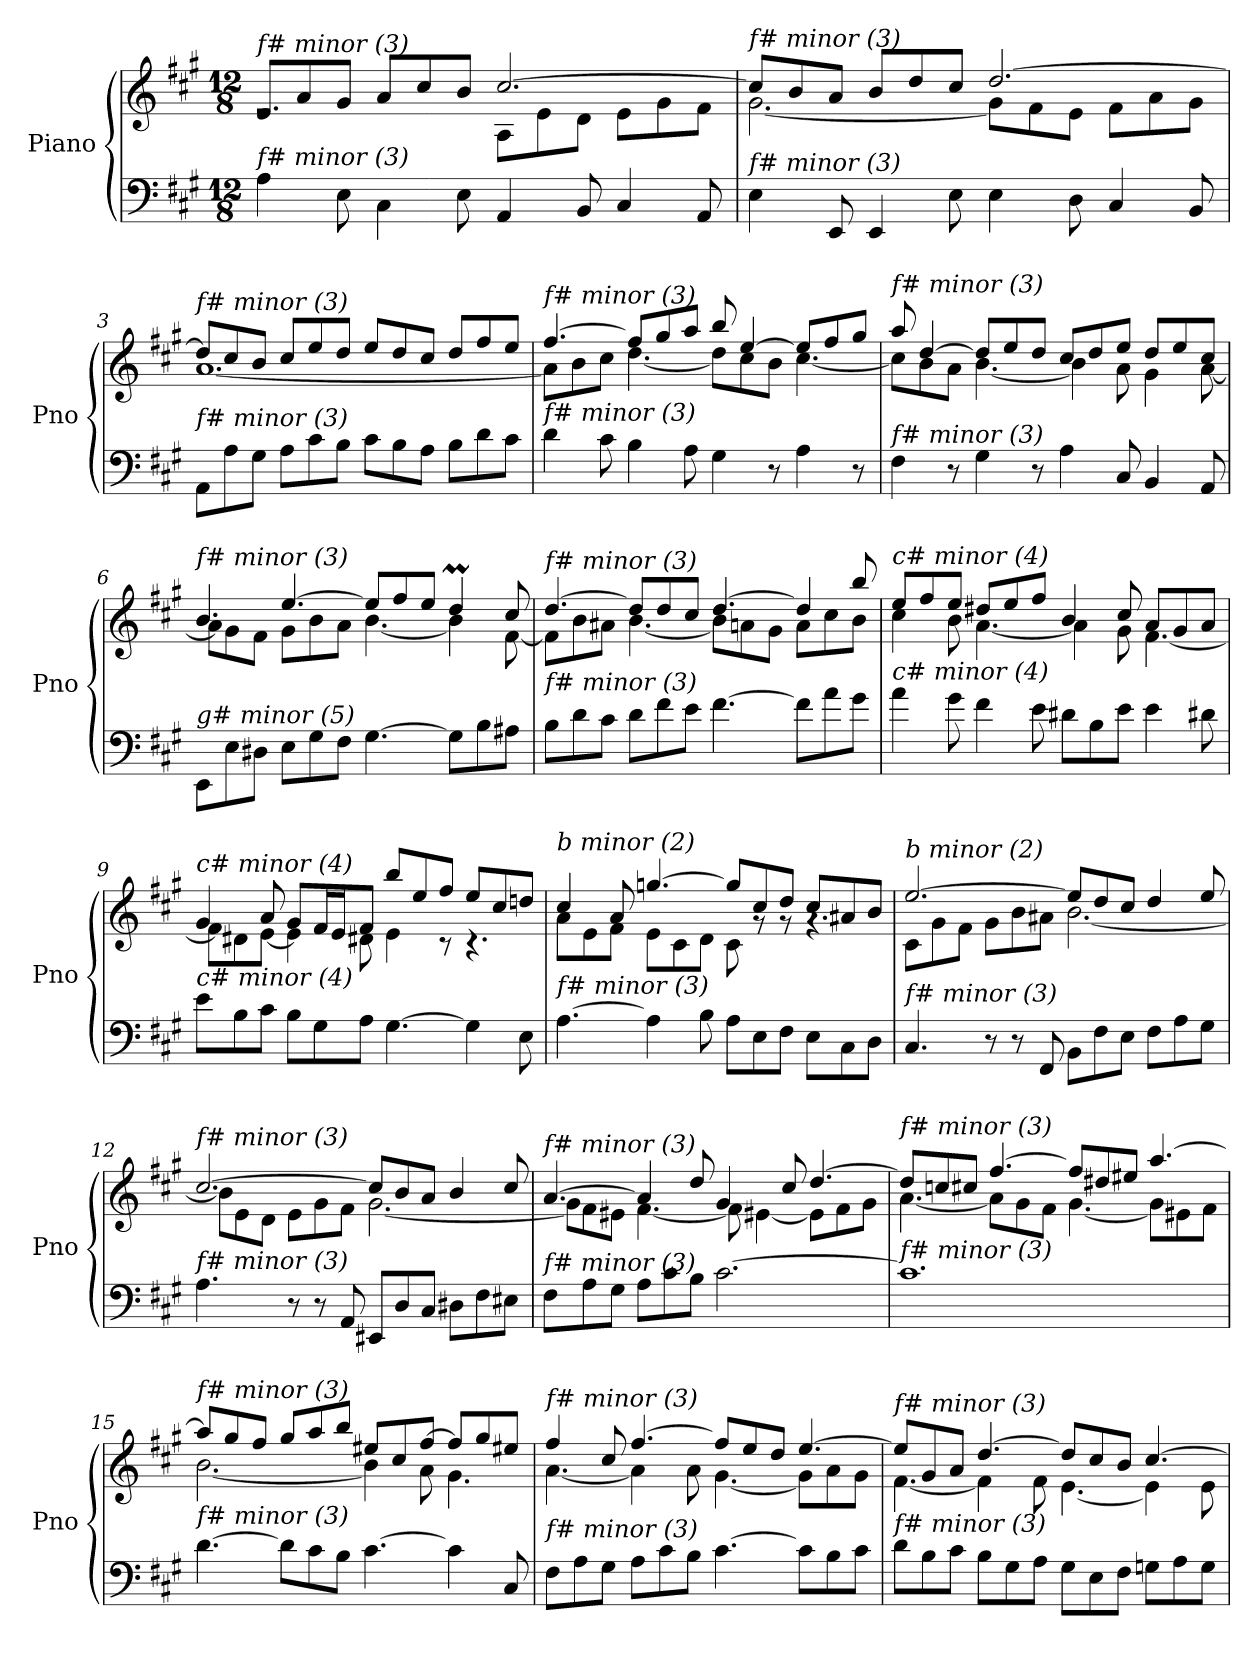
**kern	**kern
*part1	*part1
*staff2	*staff1
*I"Piano	*
*I'Pno	*
*clefF4	*clefG2
*k[f#c#g#]	*k[f#c#g#]
*M12/8	*M12/8
=1	=1
*	*^
!	!LO:TX:i:t=f# minor (3)	!
!LO:TX:i:t=f# minor (3)	!	!
4A\	8e/L	2.re
.	8a/	.
8E\	8g#/J	.
4C#\	8a/L	.
.	8cc#/	.
8E\	8b/J	.
4AA/	[2.cc#/	8A\L
.	.	8e\
8BB/	.	8d\J
4C#/	.	8e\L
.	.	8g#\
8AA/	.	8f#\J
=2	=2	=2
!	!LO:TX:i:t=f# minor (3)	!
!LO:TX:i:t=f# minor (3)	!	!
4E\	8cc#/L]	[2.g#\
.	8b/	.
8EE/	8a/J	.
4EE/	8b/L	.
.	8dd/	.
8E\	8cc#/J	.
4E\	[2.dd/	8g#\L]
.	.	8f#\
8D\	.	8e\J
4C#/	.	8f#\L
.	.	8a\
8BB/	.	8g#\J
=3	=3	=3
!	!LO:TX:i:t=f# minor (3)	!
!LO:TX:i:t=f# minor (3)	!	!
8AA\L	8dd/L]	[1.a
8A\	8cc#/	.
8G#\J	8b/J	.
8A\L	8cc#/L	.
8c#\	8ee/	.
8B\J	8dd/J	.
8c#\L	8ee/L	.
8B\	8dd/	.
8A\J	8cc#/J	.
8B\L	8dd/L	.
8d\	8ff#/	.
8c#\J	8ee/J	.
!!LO:LB:g=z	!!
=4	=4	=4
!	!LO:TX:i:t=f# minor (3)	!
!LO:TX:i:t=f# minor (3)	!	!
4d\	[4.ff#/	8a\L]
.	.	8b\
8c#\	.	8cc#\J
4B\	8ff#/L]	[4.dd\
.	8gg#/	.
8A\	8aa/J	.
4G#\	8bb/	8dd\L]
.	[4ee/	8cc#\
8r	.	8b\J
4A\	8ee/L]	[4.cc#\
.	8ff#/	.
8r	8gg#/J	.
=5	=5	=5
!	!LO:TX:i:t=f# minor (3)	!
!LO:TX:i:t=f# minor (3)	!	!
4F#\	8aa/	8cc#\L]
.	[4dd/	8b\
8r	.	8a\J
4G#\	8dd/L]	[4.b\
.	8ee/	.
8r	8dd/J	.
4A\	8cc#/L	4b\]
.	8dd/	.
8C#/	8ee/J	8a\
4BB/	8dd/L	4g#\
.	8ee/	.
8AA/	8cc#/J	[8a\
=6	=6	=6
!	!LO:TX:i:t=f# minor (3)	!
!LO:TX:i:t=g# minor (5)	!	!
8EE\L	4.b/	8a\L]
8E\	.	8g#\
8D#X\J	.	8f#\J
8E\L	[4.ee/	8g#\L
8G#\	.	8b\
8F#\J	.	8a\J
[4.G#\	8ee/L]	[4.b\
.	8ff#/	.
.	8ee/J	.
8G#\L]	4ddM/	4b\]
8B\	.	.
8A#X\J	8cc#/	[8f#\
!!LO:LB:g=z	!!
=7	=7	=7
!	!LO:TX:i:t=f# minor (3)	!
!LO:TX:i:t=f# minor (3)	!	!
8B\L	[4.dd/	8f#\L]
8d\	.	8b\
8c#\J	.	8a#X\J
8d\L	8dd/L]	[4.b\
8f#\	8dd/	.
8e\J	8cc#/J	.
[4.f#\	[4.dd/	8b\L]
.	.	8an\
.	.	8g#\J
8f#\L]	4dd/]	8a\L
8a\	.	8cc#\
8g#\J	8bb/	8b\J
=8	=8	=8
!	!LO:TX:i:t=c# minor (4)	!
!LO:TX:i:t=c# minor (4)	!	!
4a\	8ee/L	4cc#\
.	8ff#/	.
8g#\	8ee/J	8b\
4f#\	8dd#X/L	[4.a\
.	8ee/	.
8e\	8ff#/J	.
8d#X\L	4b/	4a\]
8B\	.	.
8e\J	8cc#/	8g#\
4e\	8a/L	[4.f#\
.	8g#/	.
8d#X\	8a/J	.
=9	=9	=9
!	!LO:TX:i:t=c# minor (4)	!
!LO:TX:i:t=c# minor (4)	!	!
8e\L	4g#/	8f#\L]
8B\	.	8d#X\
8c#\J	8a/	[8e\J
8B\L	8g#/L	4e\]
8G#\	16f#/L	.
.	16e/J	.
8A\J	8f#/J	8d#X\
[4.G#\	8bb/L	4e\
.	8ee/	.
.	8ff#/J	8r
4G#\]	8ee/L	4.r
.	8cc#/	.
8E\	8ddn/J	.
!!LO:LB:g=z	!!
=10	=10	=10
!	!LO:TX:i:t=b minor (2)	!
!LO:TX:i:t=f# minor (3)	!	!
[4.A\	4cc#/	8a\L
.	.	8e\
.	8a/	8f#\J
4A\]	[4.ggn/	8e\L
.	.	8c#\
8B\	.	8d\J
8A\L	8gg/L]	8c#\
8E\	8cc#/	8rg
8F#\J	8dd/J	8rg
8E\L	8cc#/L	4.rg
8C#\	8a#X/	.
8D\J	8b/J	.
=11	=11	=11
!	!LO:TX:i:t=b minor (2)	!
!LO:TX:i:t=f# minor (3)	!	!
4.C#/	[2.ee/	8c#\L
.	.	8g#\
.	.	8f#\J
8r	.	8g#\L
8r	.	8b\
8FF#/	.	8a#X\J
8BB\L	8ee/L]	[2.b\
8F#\	8dd/	.
8E\J	8cc#/J	.
8F#\L	4dd/	.
8A\	.	.
8G#\J	8ee/	.
=12	=12	=12
!	!LO:TX:i:t=f# minor (3)	!
!LO:TX:i:t=f# minor (3)	!	!
4.A\	[2.cc#/	8b\L]
.	.	8e\
.	.	8d\J
8r	.	8e\L
8r	.	8g#\
8AA/	.	8f#\J
8EE#X/L	8cc#/L]	[2.g#\
8D/	8b/	.
8C#/J	8a/J	.
8D#X\L	4b/	.
8F#\	.	.
8E#X\J	8cc#/	.
!!LO:LB:g=z	!!
=13	=13	=13
!	!LO:TX:i:t=f# minor (3)	!
!LO:TX:i:t=f# minor (3)	!	!
8F#\L	[4.a/	8g#\L]
8A\	.	8f#\
8G#\J	.	8e#X\J
8A\L	4a/]	[4.f#\
8c#\	.	.
8B\J	8dd/	.
[2.c#\	4g#/	8f#\]
.	.	[4e#X\
.	8cc#/	.
.	[4.dd/	8e#\L]
.	.	8f#\
.	.	8g#\J
=14	=14	=14
!	!LO:TX:i:t=f# minor (3)	!
!LO:TX:i:t=f# minor (3)	!	!
1.c#]	8dd/L]	[4.a\
.	8ccni/	.
.	8cc#/J	.
.	[4.ff#/	8a\L]
.	.	8g#\
.	.	8f#\J
.	8ff#/L]	[4.g#\
.	8dd#X/	.
.	8ee#X/J	.
.	[4.aa/	8g#\L]
.	.	8e#X\
.	.	8f#\J
=15	=15	=15
!	!LO:TX:i:t=f# minor (3)	!
!LO:TX:i:t=f# minor (3)	!	!
[4.d\	8aa/L]	[2.b\
.	8gg#/	.
.	8ff#/J	.
8d\L]	8gg#/L	.
8c#\	8aa/	.
8B\J	8bb/J	.
[4.c#\	8ee#X/L	4b\]
.	8cc#/	.
.	[8ff#/J	8a\
4c#\]	8ff#/L]	4.g#\
.	8gg#/	.
8C#/	8ee#X/J	.
!!LO:PB:g=z	!!
=16	=16	=16
!	!LO:TX:i:t=f# minor (3)	!
!LO:TX:i:t=f# minor (3)	!	!
8F#\L	4ff#/	[4.a\
8A\	.	.
8G#\J	8cc#/	.
8A\L	[4.ff#/	4a\]
8c#\	.	.
8B\J	.	8a\
[4.c#\	8ff#/L]	[4.g#\
.	8ee/	.
.	8dd/J	.
8c#\L]	[4.ee/	8g#\L]
8B\	.	8a\
8c#\J	.	8g#\J
=17	=17	=17
!	!LO:TX:i:t=f# minor (3)	!
!LO:TX:i:t=f# minor (3)	!	!
8d\L	8ee/L]	[4.f#\
8B\	8g#/	.
8c#\J	8a/J	.
8B\L	[4.dd/	4f#\]
8G#\	.	.
8A\J	.	8f#\
8G#\L	8dd/L]	[4.e\
8E\	8cc#/	.
8F#\J	8b/J	.
8Gn\L	[4.cc#/	4e\]
8A\	.	.
8G\J	.	8e\
*	*v	*v
=	=
*-	*-
